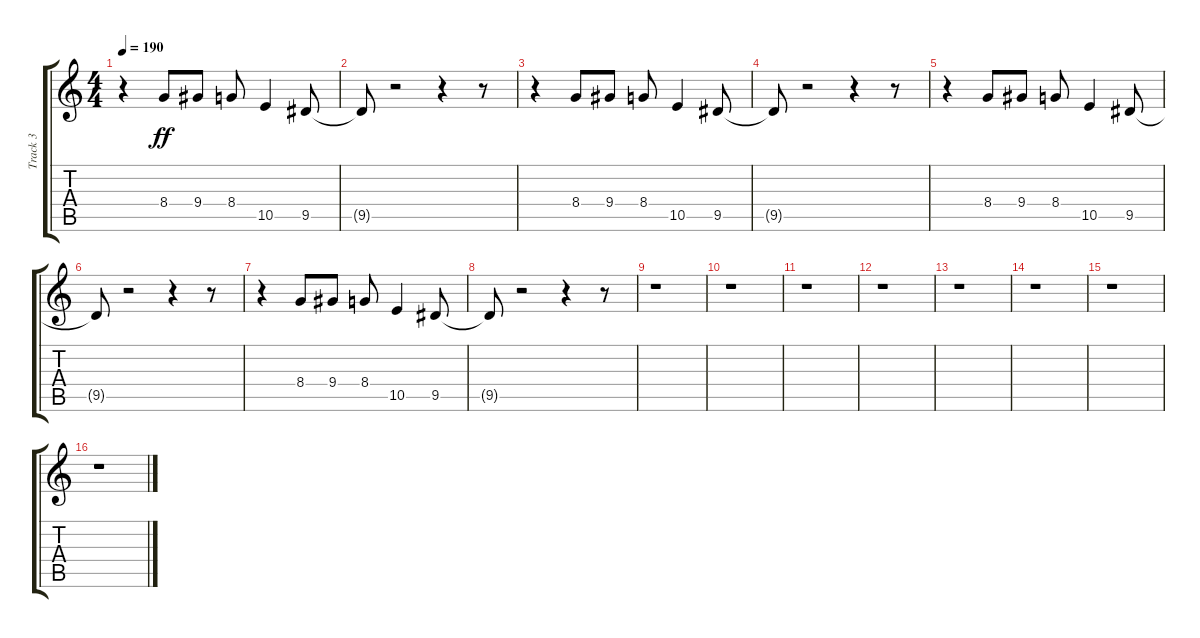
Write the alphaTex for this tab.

\track ("Track 3" "Track 3") {instrument distortionguitar}
\staff {score tabs}
\tuning (Db4 Ab3 E3 B2 Gb2 Db2) {hide}
\ts (4 4)
\tempo 190
\clef g2
\ks c
r.4{dy ff} 8.4.8 9.4.8 8.4.8 10.5.4 9.5.8 |
9.5{t}.8 r.2 r.4 r.8 |
r.4 8.4.8 9.4.8 8.4.8 10.5.4 9.5.8 |
9.5{t}.8 r.2 r.4 r.8 |
r.4 8.4.8 9.4.8 8.4.8 10.5.4 9.5.8 |
9.5{t}.8 r.2 r.4 r.8 |
r.4 8.4.8 9.4.8 8.4.8 10.5.4 9.5.8 |
9.5{t}.8 r.2 r.4 r.8 |
r.1 |
r.1 |
r.1 |
r.1 |
r.1 |
r.1 |
r.1 |
r.1
